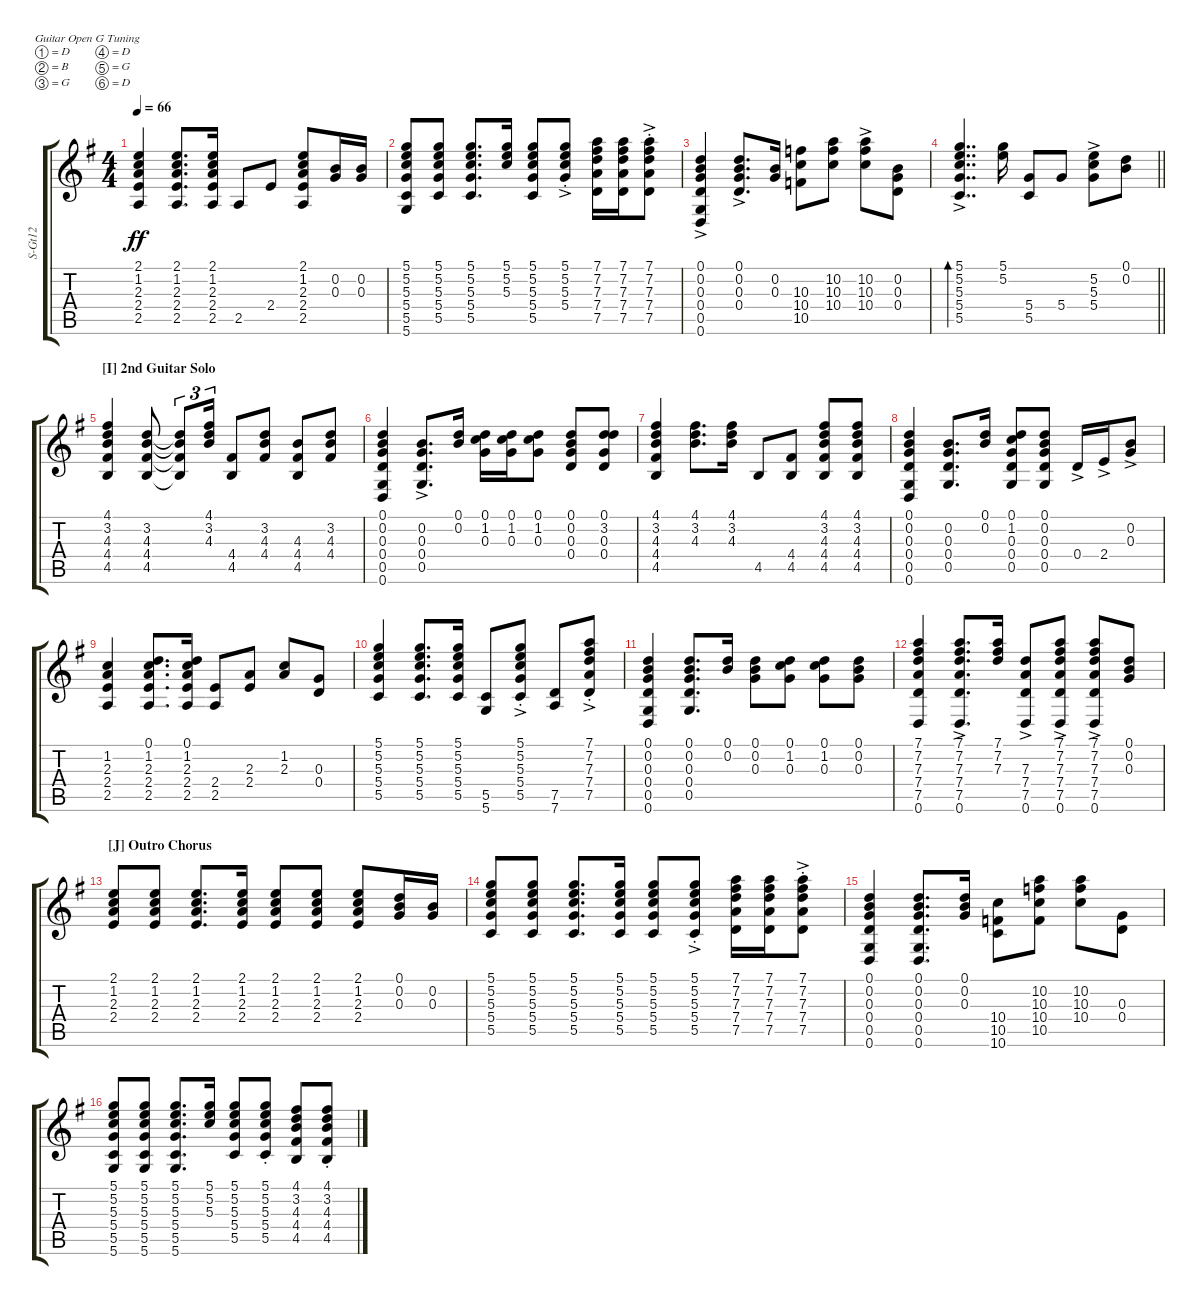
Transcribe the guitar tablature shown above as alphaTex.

\defaultSystemsLayout 4
\bracketExtendMode groupsimilarinstruments
\otherSystemsTrackNameOrientation horizontal
\track ("12 St. Steel Guitar" "S-Gt12") {instrument acousticguitarsteel}
\staff {score tabs}
\tuning (D4 B3 G3 D3 G2 D2)
\ts (4 4)
\tempo 66
\clef g2
\ks g
(2.1 1.2 2.3 2.4 2.5).4{dy ff} (2.5 2.4 2.3 1.2 2.1).8{d} (2.1 1.2 2.3 2.4 2.5).16 2.5.8 2.4.8 (2.5 2.4 2.3 1.2 2.1).8 (0.2 0.3).16 (0.3 0.2).16 |
(5.1 5.2 5.3 5.4 5.5 5.6).8 (5.5 5.4 5.3 5.2 5.1).8 (5.1 5.2 5.3 5.4 5.5).8{d} (5.1 5.2 5.3).16 (5.1 5.2 5.3 5.4 5.5).8 (5.4{ac st} 5.3 5.2 5.1).8 (7.1 7.2 7.3 7.4 7.5).16 (7.5 7.4 7.3 7.2 7.1).16 (7.1 7.2 7.3 7.4 7.5{ac st}).8 |
(0.1 0.2 0.3 0.4 0.5 0.6{ac}).4 (0.1 0.2 0.3 0.4{ac}).8{d} (0.3 0.2).16 (10.3 10.4 10.5).8 (10.4 10.3 10.2).8 (10.2 10.3 10.4{ac}).8 (0.4 0.3 0.2).8 |
\barLineRight lightlight
(5.1 5.2 5.3 5.4 5.5{ac}).4{dd bd 59} (5.1 5.2).16 (5.4 5.5).8 5.4.8 (5.4{ac} 5.3 5.2).8 (0.2 0.1).8 |
\section ("I" "2nd Guitar Solo")
(4.1 3.2 4.3 4.4 4.5).4 (3.2 4.3 4.4 4.5).8 (4.5{t} 4.4{t} 4.3{t} 3.2{t}).8{tu (3 2)} (4.1 3.2 4.3).16{tu (3 2)} (4.4 4.5).8 (4.4 4.3 3.2).8 (4.3 4.4 4.5).8 (4.4 4.3 3.2).8 |
(0.1 0.2 0.3 0.4 0.5 0.6).4 (0.2 0.3 0.4 0.5{ac}).8{d} (0.1 0.2).16 (0.1 1.2 0.3).16 (0.3 1.2 0.1).16 (0.1 1.2 0.3).8 (0.1 0.2 0.3 0.4).8 (0.4 0.3 3.2 0.1).8 |
(4.1 3.2 4.3 4.4 4.5).4 (4.1 3.2 4.3).8{d} (4.3 3.2 4.1).16 4.5.8 (4.5 4.4).8 (4.5 4.4 4.3 3.2 4.1).8 (4.1 3.2 4.3 4.4 4.5).8 |
(0.6 0.5 0.4 0.3 0.2 0.1).4 (0.2 0.3 0.4 0.5).8{d} (0.2 0.1).16 (0.1 1.2 0.3 0.4 0.5).8 (0.5 0.4 0.3 0.2 0.1).8 0.4{ac}.16 2.4{ac}.16 (0.3{ac} 0.2).8 |
(1.2 2.3 2.4 2.5).4 (2.5 2.4 2.3 1.2 0.1).8{d} (0.1 1.2 2.3 2.4 2.5).16 (2.5 2.4).8 (2.4 2.3).8 (2.3 1.2).8 (0.3 0.4).8 |
(5.1 5.2 5.3 5.4 5.5).4 (5.5 5.4 5.3 5.2 5.1).8{d} (5.1 5.2 5.3 5.4 5.5).16 (5.5 5.6).8 (5.5{ac st} 5.4 5.3 5.2 5.1).8 (7.6 7.5).8 (7.5{ac st} 7.4 7.3 7.2 7.1).8 |
(0.1 0.2 0.3 0.4 0.5 0.6).4 (0.5 0.4 0.3 0.1 0.2).8{d} (0.1 0.2).16 (0.1 0.2 0.3).8 (0.3 1.2 0.1).8 (0.1 1.2 0.3).8 (0.3 0.2 0.1).8 |
(7.1 7.2 7.3 7.4 7.5 0.6).4 (0.6{ac} 7.5 7.4 7.3 7.2 7.1).8{d} (7.1 7.2 7.3).16 (7.3 7.4 7.5 0.6{ac}).8 (0.6{ac} 7.5 7.4 7.3 7.2 7.1).8 (7.1 7.2 7.3 7.4 7.5 0.6{ac}).8 (0.1 0.2 0.3).8 |
\section ("J" "Outro Chorus")
(2.1 1.2 2.3 2.4).8 (2.4 2.3 1.2 2.1).8 (2.1 1.2 2.3 2.4).8{d} (2.4 2.3 1.2 2.1).16 (2.1 1.2 2.3 2.4).8 (2.4 2.3 1.2 2.1).8 (2.1 1.2 2.3 2.4).8 (0.1 0.2 0.3).16 (0.3 0.2).16 |
(5.1 5.2 5.3 5.4 5.5).8 (5.5 5.4 5.3 5.2 5.1).8 (5.1 5.2 5.3 5.4 5.5).8{d} (5.5 5.4 5.3 5.2 5.1).16 (5.1 5.2 5.3 5.4 5.5).8 (5.5{ac st} 5.4 5.3 5.2 5.1).8 (7.1 7.2 7.3 7.4 7.5).16 (7.5 7.4 7.3 7.2 7.1).16 (7.1 7.2 7.3 7.4 7.5{ac st}).8 |
(0.1 0.2 0.3 0.4 0.5 0.6).4 (0.6 0.5 0.4 0.3 0.2 0.1).8{d} (0.1 0.2 0.3).16 (10.4 10.5 10.6).8 (10.5 10.4 10.3 10.2).8 (10.2 10.3 10.4).8 (0.4 0.3).8 |
(5.1 5.2 5.3 5.4 5.5 5.6).8 (5.6 5.5 5.4 5.3 5.2 5.1).8 (5.1 5.2 5.4 5.5 5.3 5.6).8{d} (5.1 5.2 5.3).16 (5.1 5.2 5.3 5.4 5.5).8 (5.5{st} 5.4 5.3 5.2 5.1).8 (4.1 3.2 4.3 4.4 4.5).8 (4.5{st} 4.4 4.3 3.2 4.1).8
